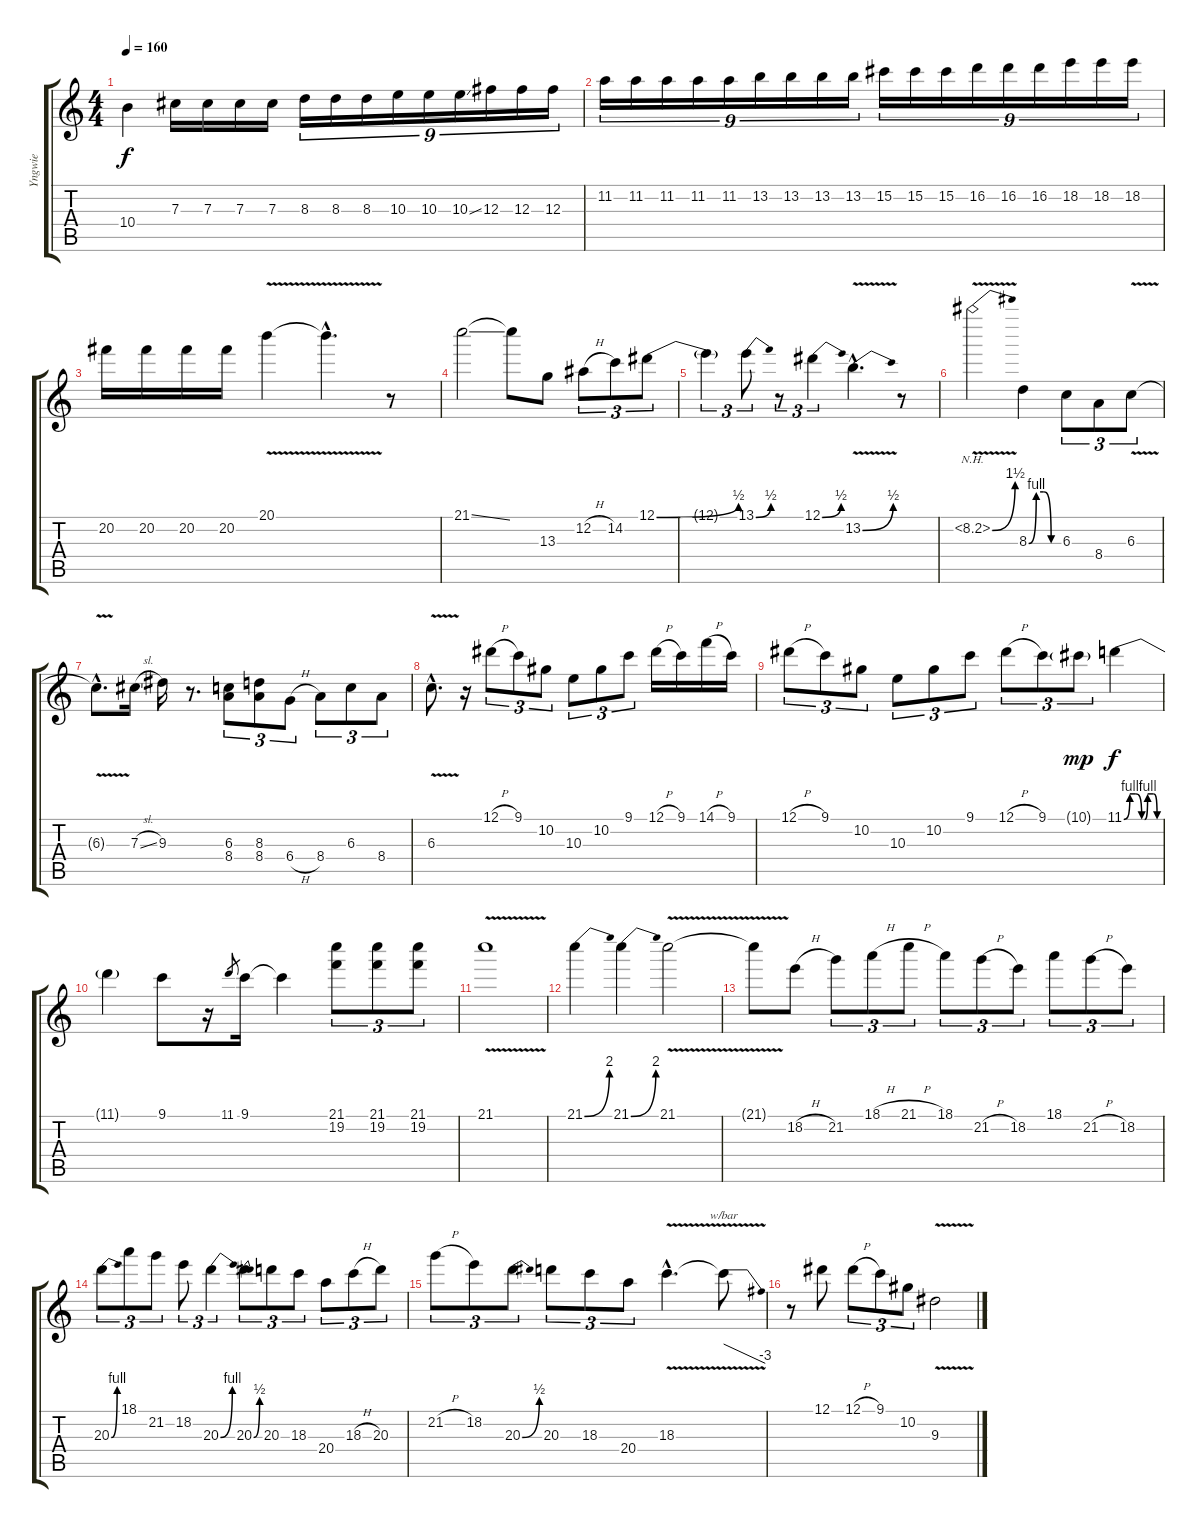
\track ("Yngwie" "Yngwie") {instrument overdrivenguitar}
\staff {score tabs}
\tuning (Eb4 Bb3 Gb3 Db3 Ab2 Eb2) {hide}
\ts (4 4)
\tempo 160
\clef g2
\ks c
10.4{t}.4{dy f} 7.3.16 7.3.16 7.3.16 7.3.16 8.3.16{tu (9 8)} 8.3.16{tu (9 8)} 8.3.16{tu (9 8)} 10.3.16{tu (9 8)} 10.3.16{tu (9 8)} 10.3{ss}.16{tu (9 8)} 12.3.16{tu (9 8)} 12.3.16{tu (9 8)} 12.3.16{tu (9 8)} |
11.2.16{tu (9 8)} 11.2.16{tu (9 8)} 11.2.16{tu (9 8)} 11.2.16{tu (9 8)} 11.2.16{tu (9 8)} 13.2.16{tu (9 8)} 13.2.16{tu (9 8)} 13.2.16{tu (9 8)} 13.2.16{tu (9 8)} 15.2.16{tu (9 8)} 15.2.16{tu (9 8)} 15.2.16{tu (9 8)} 16.2.16{tu (9 8)} 16.2.16{tu (9 8)} 16.2.16{tu (9 8)} 18.2.16{tu (9 8)} 18.2.16{tu (9 8)} 18.2.16{tu (9 8)} |
20.2.16 20.2.16 20.2.16 20.2.16 20.1{v}.4 20.1{hac t}.4{d} r.8 |
\section ("" "")
21.1{ss}.2 21.1{t}.8 13.3.8 12.2{h}.8{tu (3 2)} 14.2.8{tu (3 2)} 12.1{be (bend 0 0 60 2)}.8{tu (3 2)} |
12.1{t}.4{tu (3 2)} 13.1{be (bend 0 0 60 2)}.8{tu (3 2)} r.8{tu (3 2)} 12.1{be (bend 0 0 60 2)}.4{tu (3 2)} 13.2{be (bend 0 0 60 2) v hac}.4{d} r.8 |
8.2{be (bend 0 0 60 6) nh v}.2 8.3{be (custom 0 0 15 4 30 4 45 0 60 0)}.4 6.3.8{tu (3 2)} 8.4.8{tu (3 2)} 6.3{v}.8{tu (3 2)} |
6.3{hac t}.8{d} 7.3{sl}.16 9.3.16 r.8{d} (6.3 8.4).8{tu (3 2)} (8.3 8.4).8{tu (3 2)} 6.4{h}.8{tu (3 2)} 8.4.8{tu (3 2)} 6.3.8{tu (3 2)} 8.4.8{tu (3 2)} |
6.3{v hac}.8{d} r.16 12.1{h}.8{tu (3 2)} 9.1.8{tu (3 2)} 10.2.8{tu (3 2)} 10.3.8{tu (3 2)} 10.2.8{tu (3 2)} 9.1.8{tu (3 2)} 12.1{h}.16 9.1.16 14.1{h}.16 9.1.16 |
12.1{h}.8{tu (3 2)} 9.1.8{tu (3 2)} 10.2.8{tu (3 2)} 10.3.8{tu (3 2)} 10.2.8{tu (3 2)} 9.1.8{tu (3 2)} 12.1{h}.8{tu (3 2)} 9.1.8{tu (3 2)} 10.1{g}.8{tu (3 2) dy mp} 11.1{be (custom 0 0 10 4 20 4 30 0 35 0 40 4 50 4 56 0 60 0)}.4{dy f} |
11.1{t}.4 9.1.8 r.16 11.1.8{gr} 9.1.16 9.1{t}.4 (21.1 19.2).8{tu (3 2)} (21.1 19.2).8{tu (3 2)} (21.1 19.2).8{tu (3 2)} |
21.1{v}.1 |
21.1{be (bend 0 0 60 8)}.4 21.1{be (bend 0 0 60 8)}.4 21.1{v}.2 |
21.1{t}.8 18.2{h}.8 21.2.8{tu (3 2)} 18.1{h}.8{tu (3 2)} 21.1{h}.8{tu (3 2)} 18.1.8{tu (3 2)} 21.2{h}.8{tu (3 2)} 18.2.8{tu (3 2)} 18.1.8{tu (3 2)} 21.2{h}.8{tu (3 2)} 18.2.8{tu (3 2)} |
20.3{be (bend 0 0 60 4)}.8{tu (3 2)} 18.1.8{tu (3 2)} 21.2.8{tu (3 2)} 18.2.8{tu (3 2)} 20.3{be (bend 0 0 60 4)}.4{tu (3 2)} 20.3{be (bend 0 0 60 2)}.8{tu (3 2)} 20.3.8{tu (3 2)} 18.3.8{tu (3 2)} 20.4.8{tu (3 2)} 18.3{h}.8{tu (3 2)} 20.3.8{tu (3 2)} |
21.2{h}.8{tu (3 2)} 18.2.8{tu (3 2)} 20.3{be (bend 0 0 60 2)}.8{tu (3 2)} 20.3.8{tu (3 2)} 18.3.8{tu (3 2)} 20.4.8{tu (3 2)} 18.3{v hac}.4{d} 18.3{t}.8{tbe (dive default 0 0 60 -12)} |
r.8 12.1.8 12.1{h}.8{tu (3 2)} 9.1.8{tu (3 2)} 10.2.8{tu (3 2)} 9.3{v}.2
